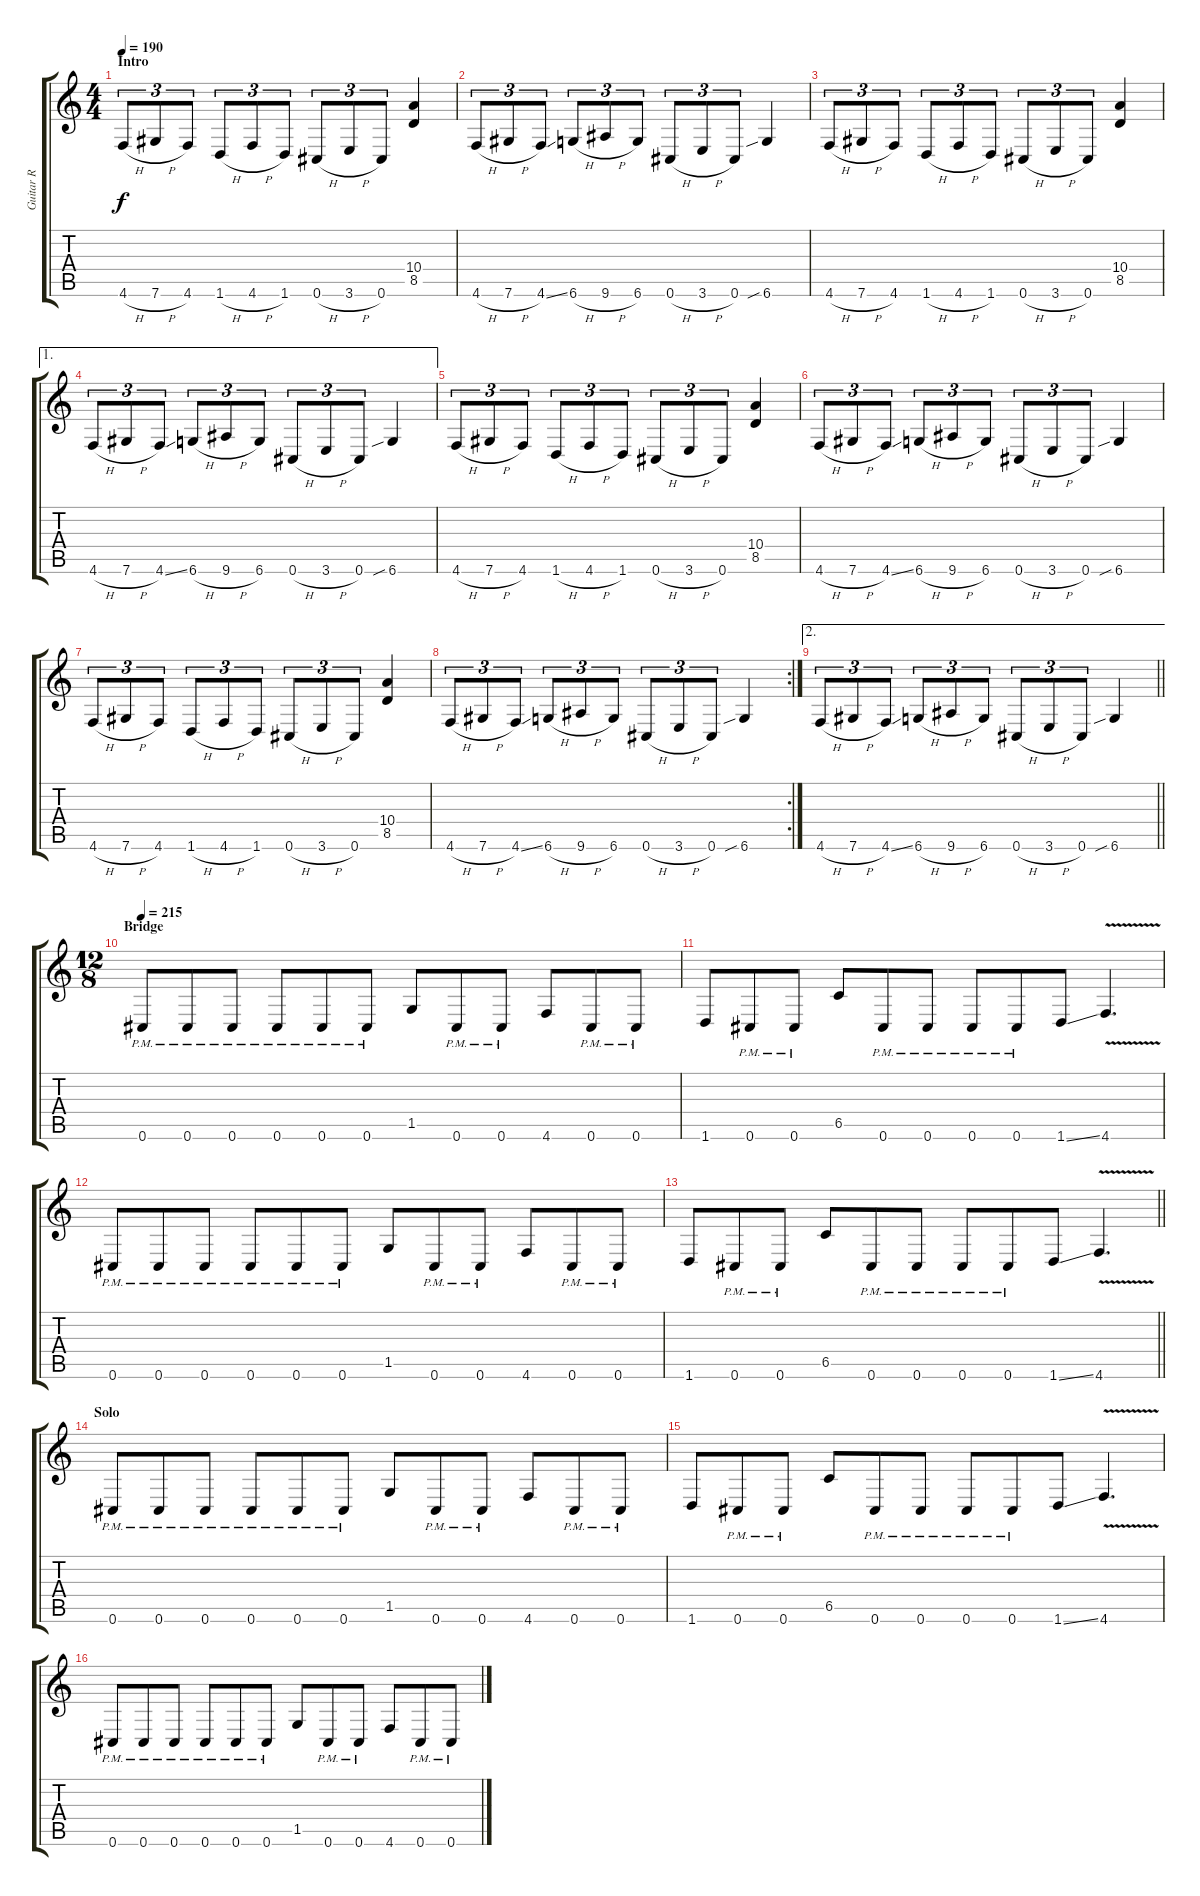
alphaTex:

\track ("Guitar R" "Guitar R") {instrument distortionguitar}
\staff {score tabs}
\tuning (Db4 Ab3 E3 B2 Gb2 Db2) {hide}
\ts (4 4)
\section ("" "Intro")
\tempo 190
\clef g2
\ks c
4.6{h}.8{tu (3 2) dy f instrument distortionguitar} 7.6{h}.8{tu (3 2)} 4.6.8{tu (3 2)} 1.6{h}.8{tu (3 2)} 4.6{h}.8{tu (3 2)} 1.6.8{tu (3 2)} 0.6{h}.8{tu (3 2)} 3.6{h}.8{tu (3 2)} 0.6.8{tu (3 2)} (10.4 8.5).4 |
4.6{h}.8{tu (3 2)} 7.6{h}.8{tu (3 2)} 4.6{ss}.8{tu (3 2)} 6.6{h}.8{tu (3 2)} 9.6{h}.8{tu (3 2)} 6.6.8{tu (3 2)} 0.6{h}.8{tu (3 2)} 3.6{h}.8{tu (3 2)} 0.6.8{tu (3 2)} 6.6{sib}.4 |
4.6{h}.8{tu (3 2)} 7.6{h}.8{tu (3 2)} 4.6.8{tu (3 2)} 1.6{h}.8{tu (3 2)} 4.6{h}.8{tu (3 2)} 1.6.8{tu (3 2)} 0.6{h}.8{tu (3 2)} 3.6{h}.8{tu (3 2)} 0.6.8{tu (3 2)} (10.4 8.5).4 |
\ae 1
4.6{h}.8{tu (3 2)} 7.6{h}.8{tu (3 2)} 4.6{ss}.8{tu (3 2)} 6.6{h}.8{tu (3 2)} 9.6{h}.8{tu (3 2)} 6.6.8{tu (3 2)} 0.6{h}.8{tu (3 2)} 3.6{h}.8{tu (3 2)} 0.6.8{tu (3 2)} 6.6{sib}.4 |
4.6{h}.8{tu (3 2)} 7.6{h}.8{tu (3 2)} 4.6.8{tu (3 2)} 1.6{h}.8{tu (3 2)} 4.6{h}.8{tu (3 2)} 1.6.8{tu (3 2)} 0.6{h}.8{tu (3 2)} 3.6{h}.8{tu (3 2)} 0.6.8{tu (3 2)} (10.4 8.5).4 |
4.6{h}.8{tu (3 2)} 7.6{h}.8{tu (3 2)} 4.6{ss}.8{tu (3 2)} 6.6{h}.8{tu (3 2)} 9.6{h}.8{tu (3 2)} 6.6.8{tu (3 2)} 0.6{h}.8{tu (3 2)} 3.6{h}.8{tu (3 2)} 0.6.8{tu (3 2)} 6.6{sib}.4 |
4.6{h}.8{tu (3 2)} 7.6{h}.8{tu (3 2)} 4.6.8{tu (3 2)} 1.6{h}.8{tu (3 2)} 4.6{h}.8{tu (3 2)} 1.6.8{tu (3 2)} 0.6{h}.8{tu (3 2)} 3.6{h}.8{tu (3 2)} 0.6.8{tu (3 2)} (10.4 8.5).4 |
\rc 2
4.6{h}.8{tu (3 2)} 7.6{h}.8{tu (3 2)} 4.6{ss}.8{tu (3 2)} 6.6{h}.8{tu (3 2)} 9.6{h}.8{tu (3 2)} 6.6.8{tu (3 2)} 0.6{h}.8{tu (3 2)} 3.6{h}.8{tu (3 2)} 0.6.8{tu (3 2)} 6.6{sib}.4 |
\ae 2
\barLineRight lightlight
4.6{h}.8{tu (3 2)} 7.6{h}.8{tu (3 2)} 4.6{ss}.8{tu (3 2)} 6.6{h}.8{tu (3 2)} 9.6{h}.8{tu (3 2)} 6.6.8{tu (3 2)} 0.6{h}.8{tu (3 2)} 3.6{h}.8{tu (3 2)} 0.6.8{tu (3 2)} 6.6{sib}.4 |
\ts (12 8)
\section ("" "Bridge")
\tempo 215
0.6{pm}.8 0.6{pm}.8 0.6{pm}.8 0.6{pm}.8 0.6{pm}.8 0.6{pm}.8 1.5.8 0.6{pm}.8 0.6{pm}.8 4.6.8 0.6{pm}.8 0.6{pm}.8 |
1.6.8 0.6{pm}.8 0.6{pm}.8 6.5.8 0.6{pm}.8 0.6{pm}.8 0.6{pm}.8 0.6{pm}.8 1.6{ss}.8 4.6{v}.4{d} |
0.6{pm}.8 0.6{pm}.8 0.6{pm}.8 0.6{pm}.8 0.6{pm}.8 0.6{pm}.8 1.5.8 0.6{pm}.8 0.6{pm}.8 4.6.8 0.6{pm}.8 0.6{pm}.8 |
\barLineRight lightlight
1.6.8 0.6{pm}.8 0.6{pm}.8 6.5.8 0.6{pm}.8 0.6{pm}.8 0.6{pm}.8 0.6{pm}.8 1.6{ss}.8 4.6{v}.4{d} |
\section ("" "Solo")
0.6{pm}.8 0.6{pm}.8 0.6{pm}.8 0.6{pm}.8 0.6{pm}.8 0.6{pm}.8 1.5.8 0.6{pm}.8 0.6{pm}.8 4.6.8 0.6{pm}.8 0.6{pm}.8 |
1.6.8 0.6{pm}.8 0.6{pm}.8 6.5.8 0.6{pm}.8 0.6{pm}.8 0.6{pm}.8 0.6{pm}.8 1.6{ss}.8 4.6{v}.4{d} |
0.6{pm}.8 0.6{pm}.8 0.6{pm}.8 0.6{pm}.8 0.6{pm}.8 0.6{pm}.8 1.5.8 0.6{pm}.8 0.6{pm}.8 4.6.8 0.6{pm}.8 0.6{pm}.8
